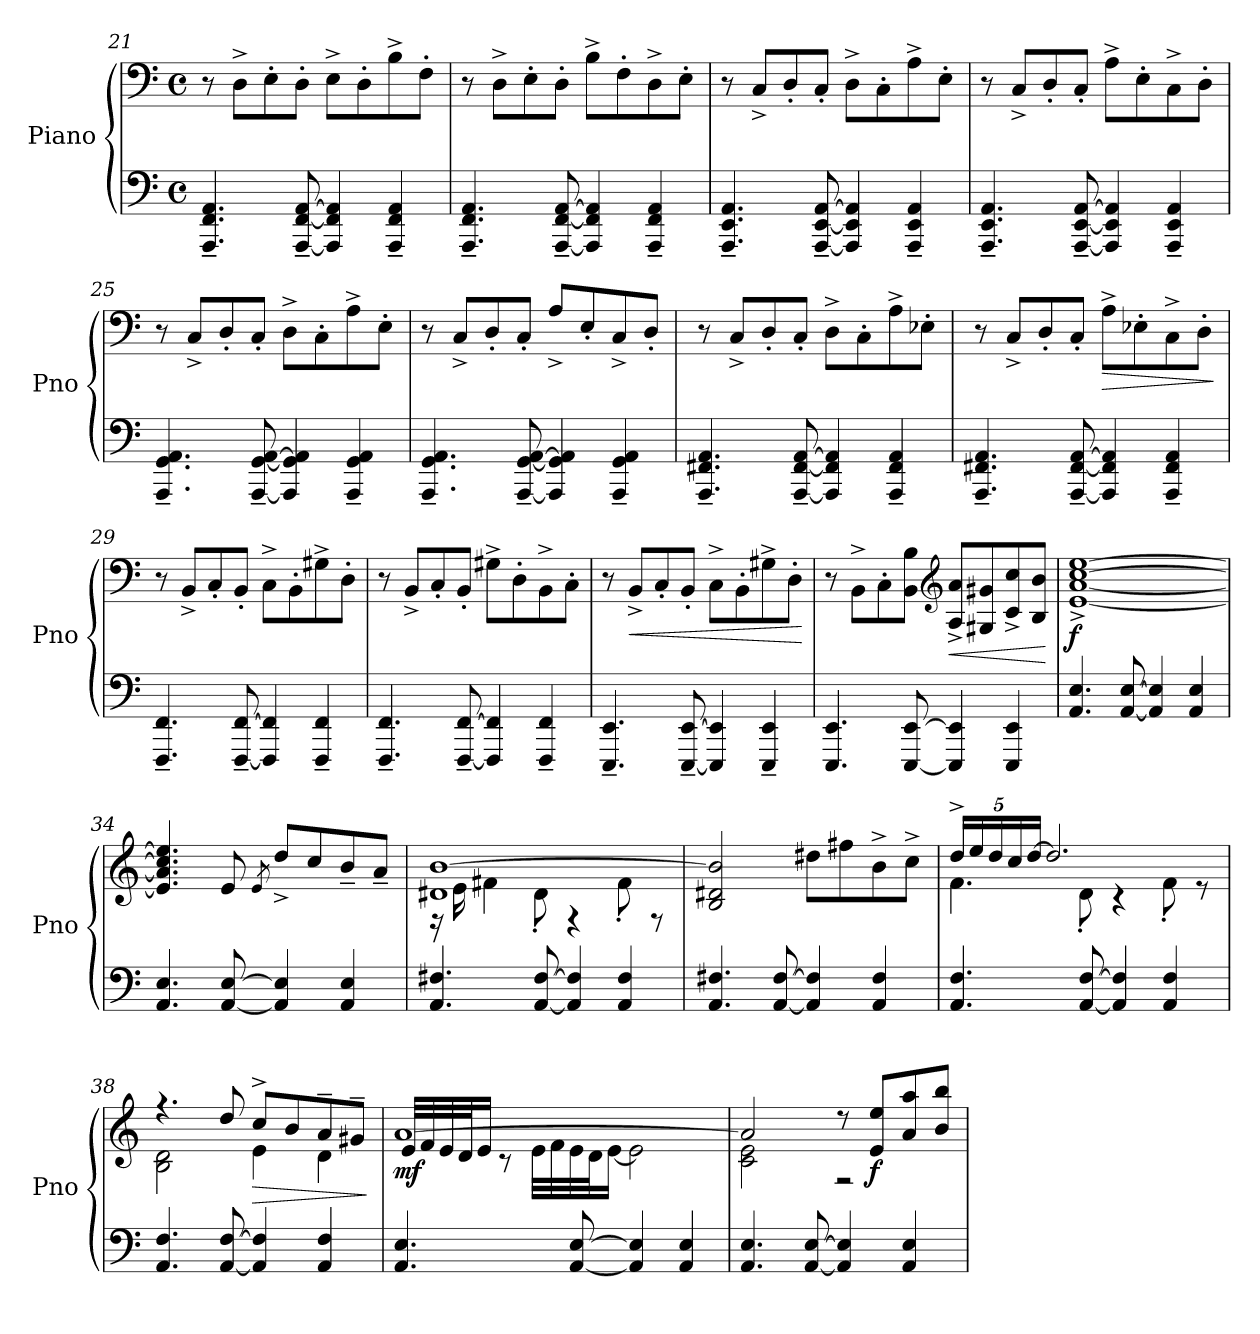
**kern	**kern	**dynam
*part1	*part1	*part1
*staff2	*staff1	*staff1/2
*I"Piano	*	*
*I'Pno	*	*
*clefF4	*clefF4	*
*k[]	*k[]	*
*M4/4	*M4/4	*
*met(c)	*met(c)	*
=21	=21	=21
4.AAA/~ 4.FF/~ 4.AA/~	8r	.
.	8D^\L	.
.	8E'\	.
[8AAA/~ [8FF/~ [8AA/~	8D'\J	.
4AAA/] 4FF/] 4AA/]	8E^\L	.
.	8D'\	.
4AAA/~ 4FF/~ 4AA/~	8B^\	.
.	8F'\J	.
=22	=22	=22
4.AAA/~ 4.FF/~ 4.AA/~	8r	.
.	8D^\L	.
.	8E'\	.
[8AAA/~ [8FF/~ [8AA/~	8D'\J	.
4AAA/] 4FF/] 4AA/]	8B^\L	.
.	8F'\	.
4AAA/~ 4FF/~ 4AA/~	8D^\	.
.	8E'\J	.
=23	=23	=23
4.AAA/~ 4.EE/~ 4.AA/~	8r	.
.	8C^/L	.
.	8D'/	.
[8AAA/~ [8EE/~ [8AA/~	8C'/J	.
4AAA/] 4EE/] 4AA/]	8D^\L	.
.	8C'\	.
4AAA/~ 4EE/~ 4AA/~	8A^\	.
.	8E'\J	.
=24	=24	=24
4.AAA/~ 4.EE/~ 4.AA/~	8r	.
.	8C^/L	.
.	8D'/	.
[8AAA/~ [8EE/~ [8AA/~	8C'/J	.
4AAA/] 4EE/] 4AA/]	8A^\L	.
.	8E'\	.
4AAA/~ 4EE/~ 4AA/~	8C^\	.
.	8D'\J	.
!!LO:LB:g=z
=25	=25	=25
4.AAA/~ 4.GG/~ 4.AA/~	8r	.
.	8C^/L	.
.	8D'/	.
[8AAA/~ [8GG/~ [8AA/~	8C'/J	.
4AAA/] 4GG/] 4AA/]	8D^\L	.
.	8C'\	.
4AAA/~ 4GG/~ 4AA/~	8A^\	.
.	8E'\J	.
=26	=26	=26
4.AAA/~ 4.GG/~ 4.AA/~	8r	.
.	8C^/L	.
.	8D'/	.
[8AAA/~ [8GG/~ [8AA/~	8C'/J	.
4AAA/] 4GG/] 4AA/]	8A^/L	.
.	8E'/	.
4AAA/~ 4GG/~ 4AA/~	8C^/	.
.	8D'/J	.
=27	=27	=27
4.AAA/~ 4.FF#X/~ 4.AA/~	8r	.
.	8C^/L	.
.	8D'/	.
[8AAA/~ [8FF#/~ [8AA/~	8C'/J	.
4AAA/] 4FF#/] 4AA/]	8D^\L	.
.	8C'\	.
4AAA/~ 4FF#/~ 4AA/~	8A^\	.
.	8E-X'\J	.
=28	=28	=28
4.AAA/~ 4.FF#X/~ 4.AA/~	8r	.
.	8C^/L	.
.	8D'/	.
[8AAA/~ [8FF#/~ [8AA/~	8C'/J	.
!	!	!LO:HP:b
4AAA/] 4FF#/] 4AA/]	8A^\L	>
.	8E-X'\	.
4AAA/~ 4FF#/~ 4AA/~	8C^\	.
.	8D'\J	.
.	.	]
=29	=29	=29
4.FFF/~ 4.FF/~	8r	.
.	8BB^/L	.
.	8C'/	.
[8FFF/~ [8FF/~	8BB'/J	.
4FFF/] 4FF/]	8C^\L	.
.	8BB'\	.
4FFF/~ 4FF/~	8G#X^\	.
.	8D'\J	.
!!LO:PB:g=z
=30	=30	=30
4.FFF/~ 4.FF/~	8r	.
.	8BB^/L	.
.	8C'/	.
[8FFF/~ [8FF/~	8BB'/J	.
4FFF/] 4FF/]	8G#X^\L	.
.	8D'\	.
4FFF/~ 4FF/~	8BB^\	.
.	8C'\J	.
=31	=31	=31
4.EEE/~ 4.EE/~	8r	.
!	!	!LO:HP:b
.	8BB^/L	<
.	8C'/	.
[8EEE/~ [8EE/~	8BB'/J	.
4EEE/] 4EE/]	8C^\L	.
.	8BB'\	.
4EEE/~ 4EE/~	8G#X^\	.
.	8D'\J	.
.	.	[
=32	=32	=32
4.EEE/ 4.EE/	8r	.
.	8BB^\L	.
.	8C'\	.
[8EEE/ [8EE/	8BB\ 8B\J	.
*	*clefG2	*
!	!	!LO:HP:b
4EEE/] 4EE/]	8A/^ 8a/^L	<
.	8G#X/ 8g#X/	.
4EEE/ 4EE/	8c/^ 8cc/^	.
.	8B/ 8b/J	.
.	.	[
=33	=33	=33
!	!	!LO:DY:b
4.AA/ 4.E/	[1e^ [1a^ [1cc^ [1ee^	f
[8AA/ [8E/	.	.
4AA/] 4E/]	.	.
4AA/ 4E/	.	.
=34	=34	=34
4.AA/ 4.E/	4.e/] 4.a/] 4.cc/] 4.ee/]	.
[8AA/ [8E/	8e/	.
.	8qe/	.
4AA/] 4E/]	8dd^/L	.
.	8cc/	.
4AA/ 4E/	8b~/	.
.	8a~/J	.
!!LO:LB:g=z
=35	=35	=35
*	*^	*
4.AA/ 4.F#X/	1d#X [1b	16r	.
.	.	16e\	.
.	.	4f#X\	.
[8AA/ [8F#/	.	8d#'\	.
4AA/] 4F#/]	.	4r	.
4AA/ 4F#/	.	8f#'\	.
.	.	8r	.
*	*v	*v	*
=36	=36	=36
4.AA/ 4.F#X/	2B/ 2d#X/ 2b/]	.
[8AA/ [8F#/	.	.
4AA/] 4F#/]	8dd#X\L	.
.	8ff#X\	.
4AA/ 4F#/	8b^\	.
.	8cc^\J	.
=37	=37	=37
*	*Xbrackettup	*
*	*^	*
4.AA/ 4.F/	20dd^/LL	4.f\	.
.	20ee/	.	.
.	20dd/	.	.
.	20cc/	.	.
.	[20dd/JJ	.	.
.	2.dd/]	.	.
[8AA/ [8F/	.	8d'\	.
4AA/] 4F/]	.	4r	.
4AA/ 4F/	.	8f'\	.
.	.	8r	.
=38	=38	=38	=38
4.AA/ 4.F/	4.r	2B\ 2d\	.
[8AA/ [8F/	8dd/	.	.
!	!	!	!LO:HP:b
4AA/] 4F/]	8cc^/L	4e\	>
.	8b/	.	.
4AA/ 4F/	8a~/	4d\	.
.	8g#X~/J	.	.
*	*v	*v	*
.	.	]
!!LO:LB:g=z
=39	=39	=39
*	*^	*
!	!	!	!LO:DY:b
4.AA/ 4.E/	[1a	32e/LLL	mf
.	.	32f/	.
.	.	32e/	.
.	.	32d/J	.
.	.	16e/JJ	.
.	.	8r	.
.	.	32e\LLL	.
.	.	32f\	.
[8AA/ [8E/	.	32e\	.
.	.	32d\J	.
.	.	[16e\JJ	.
4AA/] 4E/]	.	2e\]	.
4AA/ 4E/	.	.	.
=40	=40	=40	=40
4.AA/ 4.E/	2a/]	2c\ 2e\	.
[8AA/ [8E/	.	.	.
4AA/] 4E/]	8r	2r	.
!	!	!	!LO:DY:b
.	8e/ 8ee/L	.	f
4AA/ 4E/	8a/ 8aa/	.	.
.	8b/ 8bb/J	.	.
*	*v	*v	*
=	=	=
*-	*-	*-
